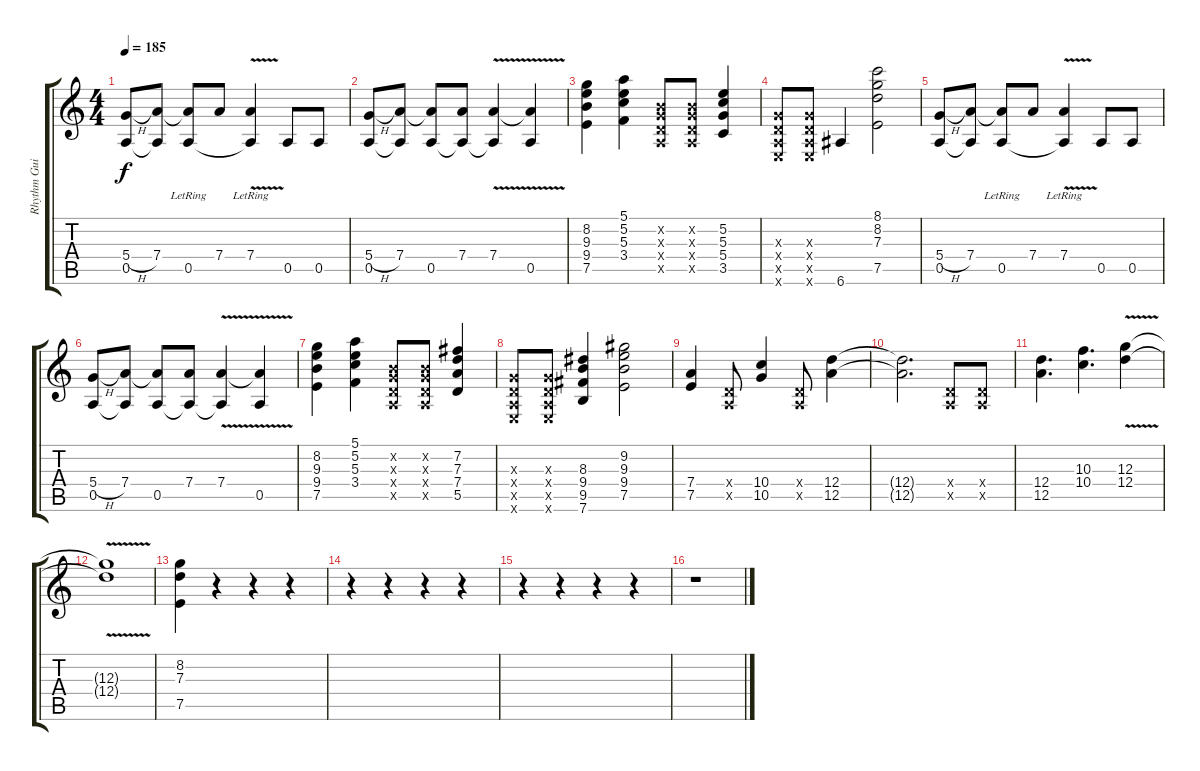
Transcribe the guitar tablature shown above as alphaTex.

\track ("Rhythm Guitar 2" "Rhythm Gui") {instrument distortionguitar}
\staff {score tabs}
\tuning (E4 B3 G3 D3 A2 E2) {hide}
\ts (4 4)
\tempo 185
\clef g2
\ks c
(5.4{h} 0.5).8{dy f} (7.4 0.5{t}).8 (7.4{t} 0.5{lr}).8 7.4.8 (7.4{v lr} 0.5{t}).4 0.5.8 0.5.8 |
(5.4{h} 0.5).8 (7.4 0.5{t}).8 (7.4{t} 0.5).8 (7.4 0.5{t}).8 (7.4{v} 0.5{t}).4 (7.4{t} 0.5).4 |
(8.2 9.3 9.4 7.5).4 (5.1 5.2 5.3 3.4).4 (0.2{x} 0.3{x} 0.4{x} 0.5{x}).8 (0.2{x} 0.3{x} 0.4{x} 0.5{x}).8 (5.2 5.3 5.4 3.5).4 |
(0.3{x} 0.4{x} 0.5{x} 0.6{x}).8 (0.3{x} 0.4{x} 0.5{x} 0.6{x}).8 6.6.4 (8.1 8.2 7.3 7.5).2 |
(5.4{h} 0.5).8 (7.4 0.5{t}).8 (7.4{t} 0.5{lr}).8 7.4.8 (7.4{v lr} 0.5{t}).4 0.5.8 0.5.8 |
(5.4{h} 0.5).8 (7.4 0.5{t}).8 (7.4{t} 0.5).8 (7.4 0.5{t}).8 (7.4{v} 0.5{t}).4 (7.4{t} 0.5).4 |
(8.2 9.3 9.4 7.5).4 (5.1 5.2 5.3 3.4).4 (0.2{x} 0.3{x} 0.4{x} 0.5{x}).8 (0.2{x} 0.3{x} 0.4{x} 0.5{x}).8 (7.2 7.3 7.4 5.5).4 |
(0.3{x} 0.4{x} 0.5{x} 0.6{x}).8 (0.3{x} 0.4{x} 0.5{x} 0.6{x}).8 (8.3 9.4 9.5 7.6).4 (9.2 9.3 9.4 7.5).2 |
(7.4 7.5).4 (0.4{x} 0.5{x}).8 (10.4 10.5).4 (0.4{x} 0.5{x}).8 (12.4 12.5).4 |
(12.4{t} 12.5{t}).2{d} (0.4{x} 0.5{x}).8 (0.4{x} 0.5{x}).8 |
(12.4 12.5).4{d} (10.3 10.4).4{d} (12.3{v} 12.4).4 |
(12.3{t} 12.4{t}).1 |
(8.2 7.3 7.5).4 r.4 r.4 r.4 |
r.4 r.4 r.4 r.4 |
r.4 r.4 r.4 r.4 |
r.1
